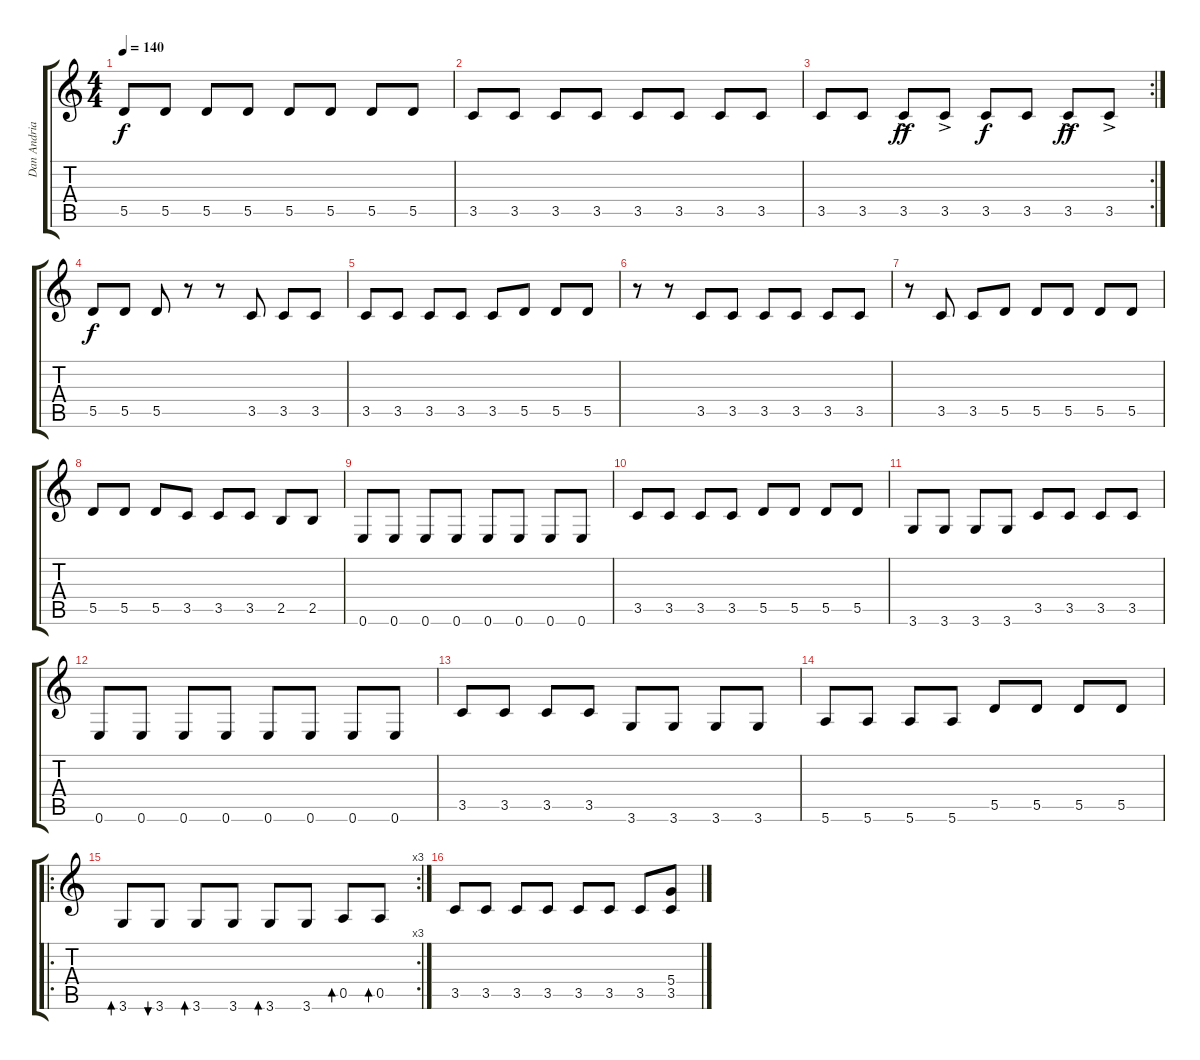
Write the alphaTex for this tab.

\track ("Dan Andriano" "Dan Andria") {instrument electricbasspick}
\staff {score tabs}
\tuning (E4 B3 G3 D3 A2 E2) {hide}
\ts (4 4)
\tempo 140
\clef g2
\ks c
5.5.8{dy f} 5.5.8 5.5.8 5.5.8 5.5.8 5.5.8 5.5.8 5.5.8 |
3.5.8 3.5.8 3.5.8 3.5.8 3.5.8 3.5.8 3.5.8 3.5.8 |
\rc 2
3.5.8 3.5.8 3.5{ac}.8{dy ff} 3.5{ac}.8 3.5.8{dy f} 3.5.8 3.5{ac}.8{dy ff} 3.5{ac}.8 |
5.5.8{dy f} 5.5.8 5.5.8 r.8 r.8 3.5.8 3.5.8 3.5.8 |
3.5.8 3.5.8 3.5.8 3.5.8 3.5.8 5.5.8 5.5.8 5.5.8 |
r.8 r.8 3.5.8 3.5.8 3.5.8 3.5.8 3.5.8 3.5.8 |
r.8 3.5.8 3.5.8 5.5.8 5.5.8 5.5.8 5.5.8 5.5.8 |
5.5.8 5.5.8 5.5.8 3.5.8 3.5.8 3.5.8 2.5.8 2.5.8 |
0.6.8 0.6.8 0.6.8 0.6.8 0.6.8 0.6.8 0.6.8 0.6.8 |
3.5.8 3.5.8 3.5.8 3.5.8 5.5.8 5.5.8 5.5.8 5.5.8 |
3.6.8 3.6.8 3.6.8 3.6.8 3.5.8 3.5.8 3.5.8 3.5.8 |
0.6.8 0.6.8 0.6.8 0.6.8 0.6.8 0.6.8 0.6.8 0.6.8 |
3.5.8 3.5.8 3.5.8 3.5.8 3.6.8 3.6.8 3.6.8 3.6.8 |
5.6.8 5.6.8 5.6.8 5.6.8 5.5.8 5.5.8 5.5.8 5.5.8 |
\ro
\rc 3
3.6.8{bd 60} 3.6.8{bu 60} 3.6.8{bd 60} 3.6.8 3.6.8{bd 60} 3.6.8 0.5.8{bd 60} 0.5.8{bd 60} |
3.5.8 3.5.8 3.5.8 3.5.8 3.5.8 3.5.8 3.5.8 (5.4 3.5).8
